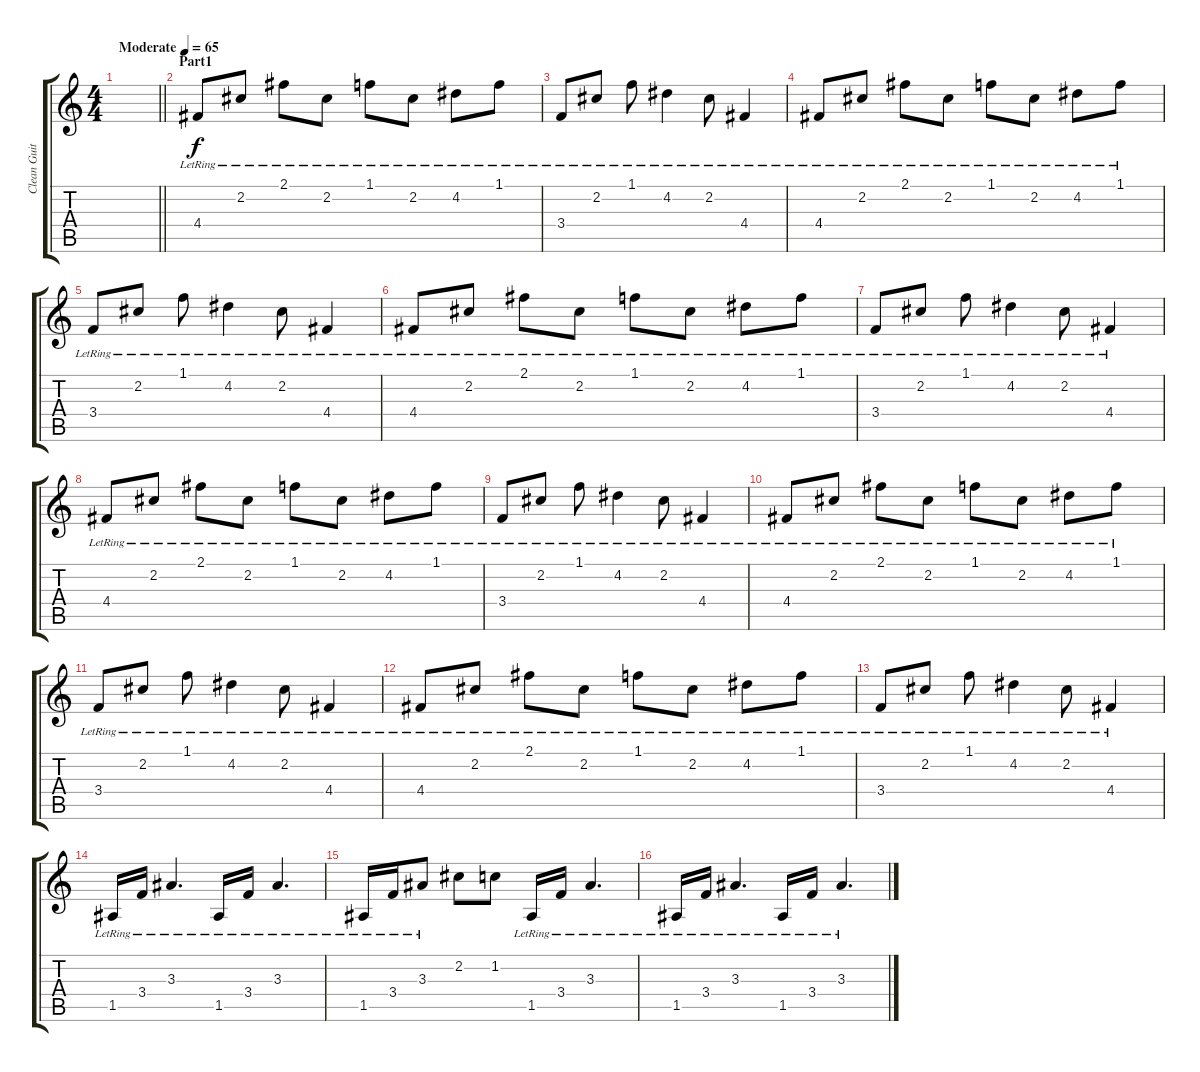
\track ("Clean Guitar" "Clean Guit") {instrument electricguitarjazz}
\staff {score tabs}
\tuning (E4 B3 G3 D3 A2 C2) {hide}
\ts (4 4)
\tempo (65 "Moderate")
\clef g2
\barLineRight lightlight
\ks c
|
\section ("" "Part1")
4.4{lr}.8 2.2{lr}.8 2.1{lr}.8 2.2{lr}.8 1.1{lr}.8 2.2{lr}.8 4.2{lr}.8 1.1{lr}.8 |
3.4{lr}.8 2.2{lr}.8 1.1{lr}.8 4.2{lr}.4 2.2{lr}.8 4.4{lr}.4 |
4.4{lr}.8 2.2{lr}.8 2.1{lr}.8 2.2{lr}.8 1.1{lr}.8 2.2{lr}.8 4.2{lr}.8 1.1{lr}.8 |
3.4{lr}.8 2.2{lr}.8 1.1{lr}.8 4.2{lr}.4 2.2{lr}.8 4.4{lr}.4 |
4.4{lr}.8 2.2{lr}.8 2.1{lr}.8 2.2{lr}.8 1.1{lr}.8 2.2{lr}.8 4.2{lr}.8 1.1{lr}.8 |
3.4{lr}.8 2.2{lr}.8 1.1{lr}.8 4.2{lr}.4 2.2{lr}.8 4.4{lr}.4 |
4.4{lr}.8 2.2{lr}.8 2.1{lr}.8 2.2{lr}.8 1.1{lr}.8 2.2{lr}.8 4.2{lr}.8 1.1{lr}.8 |
3.4{lr}.8 2.2{lr}.8 1.1{lr}.8 4.2{lr}.4 2.2{lr}.8 4.4{lr}.4 |
4.4{lr}.8 2.2{lr}.8 2.1{lr}.8 2.2{lr}.8 1.1{lr}.8 2.2{lr}.8 4.2{lr}.8 1.1{lr}.8 |
3.4{lr}.8 2.2{lr}.8 1.1{lr}.8 4.2{lr}.4 2.2{lr}.8 4.4{lr}.4 |
4.4{lr}.8 2.2{lr}.8 2.1{lr}.8 2.2{lr}.8 1.1{lr}.8 2.2{lr}.8 4.2{lr}.8 1.1{lr}.8 |
3.4{lr}.8 2.2{lr}.8 1.1{lr}.8 4.2{lr}.4 2.2{lr}.8 4.4{lr}.4 |
1.5{lr}.16 3.4{lr}.16 3.3{lr}.4{d} 1.5{lr}.16 3.4{lr}.16 3.3{lr}.4{d} |
1.5{lr}.16 3.4{lr}.16 3.3{lr}.8 2.2.8 1.2.8 1.5{lr}.16 3.4{lr}.16 3.3{lr}.4{d} |
1.5{lr}.16 3.4{lr}.16 3.3{lr}.4{d} 1.5{lr}.16 3.4{lr}.16 3.3{lr}.4{d}
